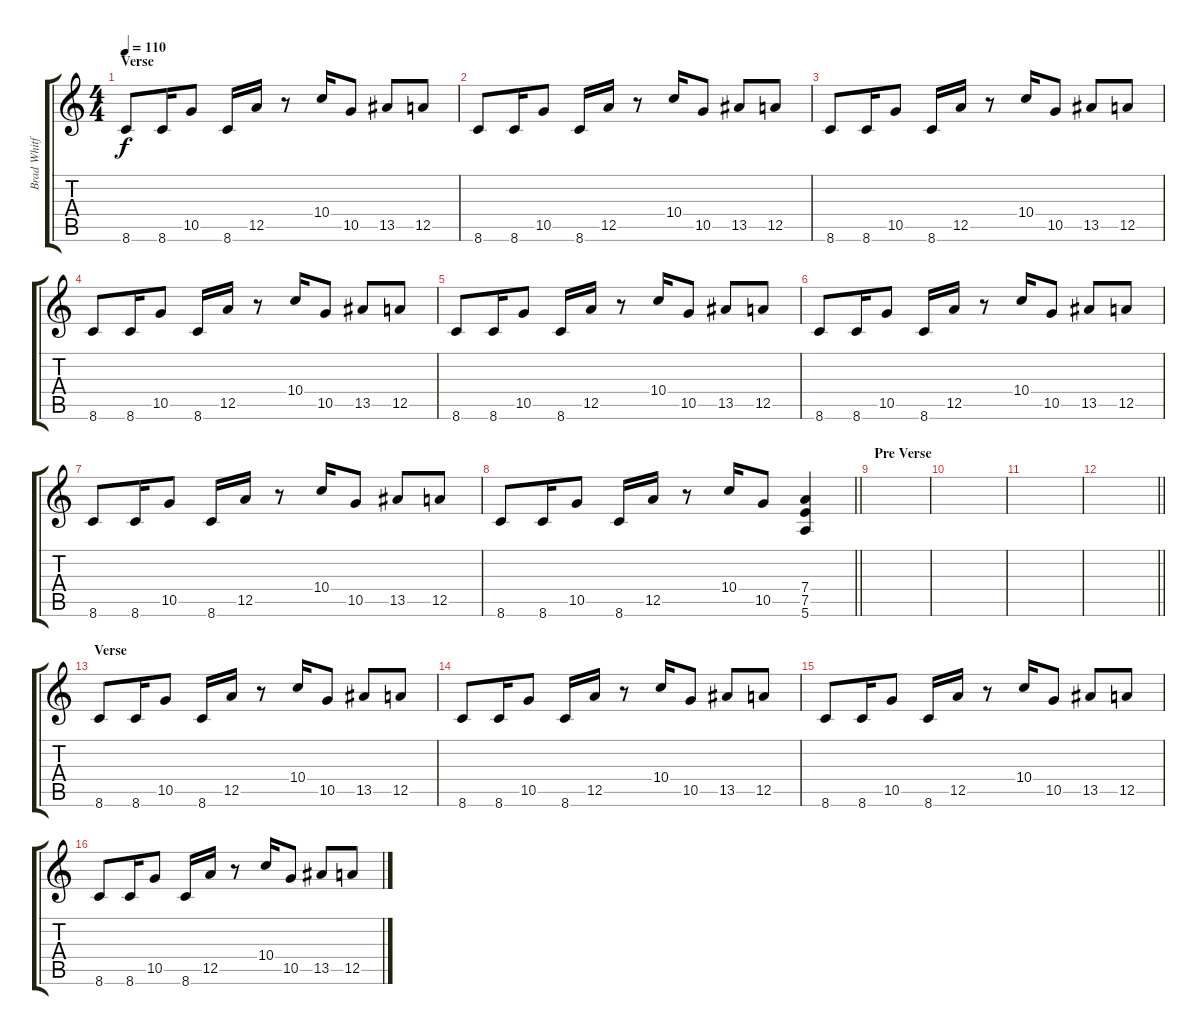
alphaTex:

\track ("Brad Whitford - Guitar" "Brad Whitf") {instrument overdrivenguitar}
\staff {score tabs}
\tuning (E4 B3 G3 D3 A2 E2) {hide}
\ts (4 4)
\section ("" "Verse")
\tempo 110
\clef g2
\ks c
8.6.8{dy f} 8.6.16 10.5.8 8.6.16 12.5.16 r.8 10.4.16 10.5.8 13.5.8 12.5.8 |
8.6.8 8.6.16 10.5.8 8.6.16 12.5.16 r.8 10.4.16 10.5.8 13.5.8 12.5.8 |
8.6.8 8.6.16 10.5.8 8.6.16 12.5.16 r.8 10.4.16 10.5.8 13.5.8 12.5.8 |
8.6.8 8.6.16 10.5.8 8.6.16 12.5.16 r.8 10.4.16 10.5.8 13.5.8 12.5.8 |
8.6.8 8.6.16 10.5.8 8.6.16 12.5.16 r.8 10.4.16 10.5.8 13.5.8 12.5.8 |
8.6.8 8.6.16 10.5.8 8.6.16 12.5.16 r.8 10.4.16 10.5.8 13.5.8 12.5.8 |
8.6.8 8.6.16 10.5.8 8.6.16 12.5.16 r.8 10.4.16 10.5.8 13.5.8 12.5.8 |
\barLineRight lightlight
8.6.8 8.6.16 10.5.8 8.6.16 12.5.16 r.8 10.4.16 10.5.8 (7.4 7.5 5.6).4 |
\section ("" "Pre Verse")
|
|
|
\barLineRight lightlight
|
\section ("" "Verse")
8.6.8 8.6.16 10.5.8 8.6.16 12.5.16 r.8 10.4.16 10.5.8 13.5.8 12.5.8 |
8.6.8 8.6.16 10.5.8 8.6.16 12.5.16 r.8 10.4.16 10.5.8 13.5.8 12.5.8 |
8.6.8 8.6.16 10.5.8 8.6.16 12.5.16 r.8 10.4.16 10.5.8 13.5.8 12.5.8 |
8.6.8 8.6.16 10.5.8 8.6.16 12.5.16 r.8 10.4.16 10.5.8 13.5.8 12.5.8
